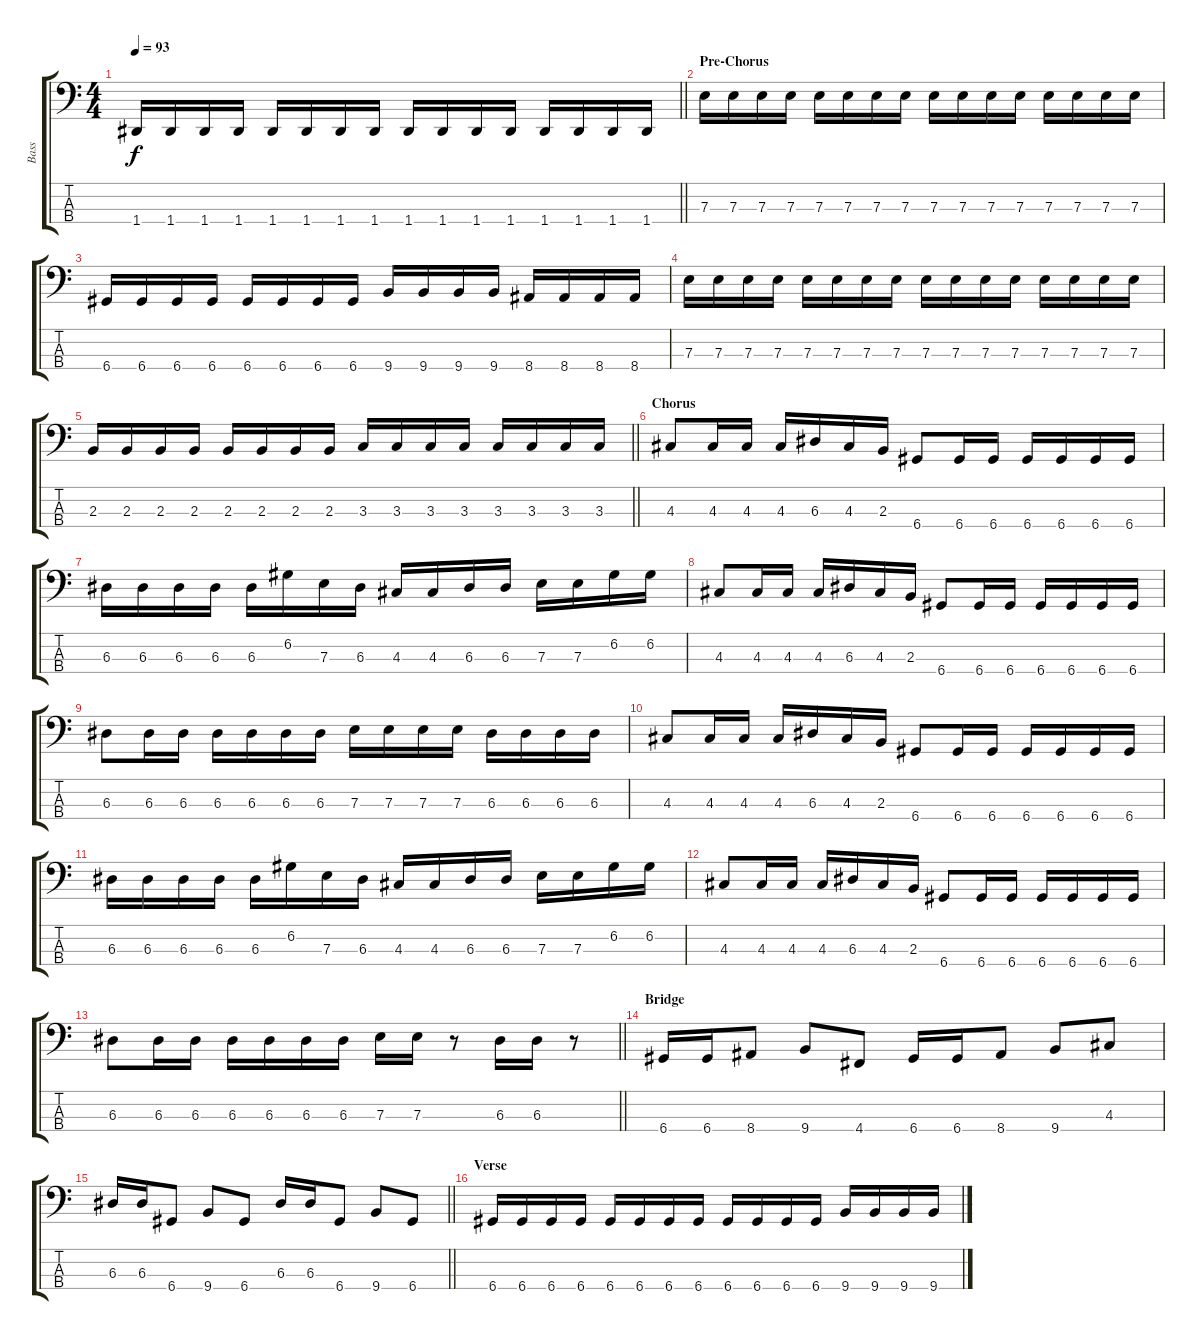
\track ("Bass" "Bass") {instrument electricbassfinger}
\staff {score tabs}
\tuning (G2 D2 A1 D1) {hide}
\ts (4 4)
\tempo 93
\clef f4
\barLineRight lightlight
\ks c
1.4.16{dy f} 1.4.16 1.4.16 1.4.16 1.4.16 1.4.16 1.4.16 1.4.16 1.4.16 1.4.16 1.4.16 1.4.16 1.4.16 1.4.16 1.4.16 1.4.16 |
\section ("" "Pre-Chorus")
7.3.16 7.3.16 7.3.16 7.3.16 7.3.16 7.3.16 7.3.16 7.3.16 7.3.16 7.3.16 7.3.16 7.3.16 7.3.16 7.3.16 7.3.16 7.3.16 |
6.4.16 6.4.16 6.4.16 6.4.16 6.4.16 6.4.16 6.4.16 6.4.16 9.4.16 9.4.16 9.4.16 9.4.16 8.4.16 8.4.16 8.4.16 8.4.16 |
7.3.16 7.3.16 7.3.16 7.3.16 7.3.16 7.3.16 7.3.16 7.3.16 7.3.16 7.3.16 7.3.16 7.3.16 7.3.16 7.3.16 7.3.16 7.3.16 |
\barLineRight lightlight
2.3.16 2.3.16 2.3.16 2.3.16 2.3.16 2.3.16 2.3.16 2.3.16 3.3.16 3.3.16 3.3.16 3.3.16 3.3.16 3.3.16 3.3.16 3.3.16 |
\section ("" "Chorus")
4.3.8 4.3.16 4.3.16 4.3.16 6.3.16 4.3.16 2.3.16 6.4.8 6.4.16 6.4.16 6.4.16 6.4.16 6.4.16 6.4.16 |
6.3.16 6.3.16 6.3.16 6.3.16 6.3.16 6.2.16 7.3.16 6.3.16 4.3.16 4.3.16 6.3.16 6.3.16 7.3.16 7.3.16 6.2.16 6.2.16 |
4.3.8 4.3.16 4.3.16 4.3.16 6.3.16 4.3.16 2.3.16 6.4.8 6.4.16 6.4.16 6.4.16 6.4.16 6.4.16 6.4.16 |
6.3.8 6.3.16 6.3.16 6.3.16 6.3.16 6.3.16 6.3.16 7.3.16 7.3.16 7.3.16 7.3.16 6.3.16 6.3.16 6.3.16 6.3.16 |
4.3.8 4.3.16 4.3.16 4.3.16 6.3.16 4.3.16 2.3.16 6.4.8 6.4.16 6.4.16 6.4.16 6.4.16 6.4.16 6.4.16 |
6.3.16 6.3.16 6.3.16 6.3.16 6.3.16 6.2.16 7.3.16 6.3.16 4.3.16 4.3.16 6.3.16 6.3.16 7.3.16 7.3.16 6.2.16 6.2.16 |
4.3.8 4.3.16 4.3.16 4.3.16 6.3.16 4.3.16 2.3.16 6.4.8 6.4.16 6.4.16 6.4.16 6.4.16 6.4.16 6.4.16 |
\barLineRight lightlight
6.3.8 6.3.16 6.3.16 6.3.16 6.3.16 6.3.16 6.3.16 7.3.16 7.3.16 r.8 6.3.16 6.3.16 r.8 |
\section ("" "Bridge")
6.4.16 6.4.16 8.4.8 9.4.8 4.4.8 6.4.16 6.4.16 8.4.8 9.4.8 4.3.8 |
\barLineRight lightlight
6.3.16 6.3.16 6.4.8 9.4.8 6.4.8 6.3.16 6.3.16 6.4.8 9.4.8 6.4.8 |
\section ("" "Verse")
6.4.16 6.4.16 6.4.16 6.4.16 6.4.16 6.4.16 6.4.16 6.4.16 6.4.16 6.4.16 6.4.16 6.4.16 9.4.16 9.4.16 9.4.16 9.4.16
